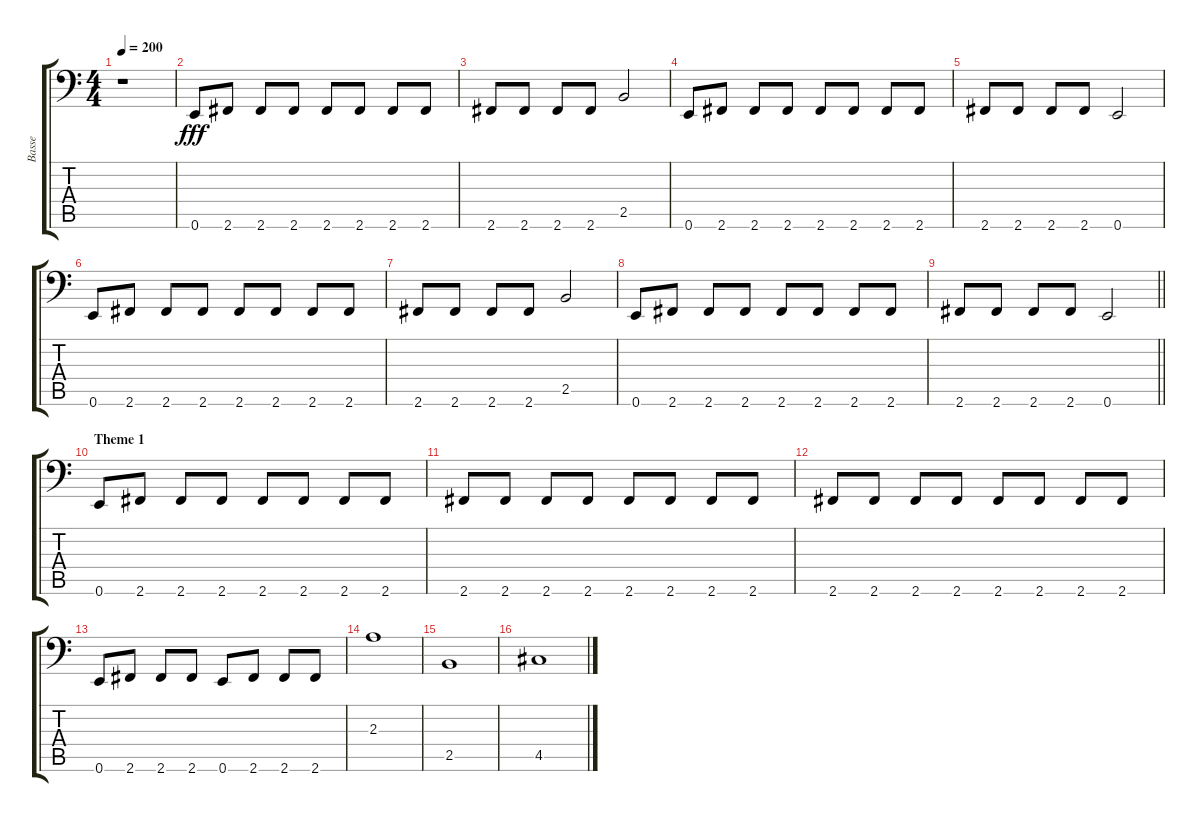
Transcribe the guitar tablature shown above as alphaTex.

\track ("Basse" "Basse") {instrument electricbassfinger}
\staff {score tabs}
\tuning (E3 B2 G2 D2 A1 E1) {hide}
\ts (4 4)
\tempo 200
\clef f4
\ks c
r.1{dy fff instrument electricbassfinger} |
0.6.8 2.6.8 2.6.8 2.6.8 2.6.8 2.6.8 2.6.8 2.6.8 |
2.6.8 2.6.8 2.6.8 2.6.8 2.5.2 |
0.6.8 2.6.8 2.6.8 2.6.8 2.6.8 2.6.8 2.6.8 2.6.8 |
2.6.8 2.6.8 2.6.8 2.6.8 0.6.2 |
0.6.8 2.6.8 2.6.8 2.6.8 2.6.8 2.6.8 2.6.8 2.6.8 |
2.6.8 2.6.8 2.6.8 2.6.8 2.5.2 |
0.6.8 2.6.8 2.6.8 2.6.8 2.6.8 2.6.8 2.6.8 2.6.8 |
\barLineRight lightlight
2.6.8 2.6.8 2.6.8 2.6.8 0.6.2 |
\section ("" "Theme 1")
0.6.8 2.6.8 2.6.8 2.6.8 2.6.8 2.6.8 2.6.8 2.6.8 |
2.6.8 2.6.8 2.6.8 2.6.8 2.6.8 2.6.8 2.6.8 2.6.8 |
2.6.8 2.6.8 2.6.8 2.6.8 2.6.8 2.6.8 2.6.8 2.6.8 |
0.6.8 2.6.8 2.6.8 2.6.8 0.6.8 2.6.8 2.6.8 2.6.8 |
2.3.1 |
2.5.1 |
4.5.1
